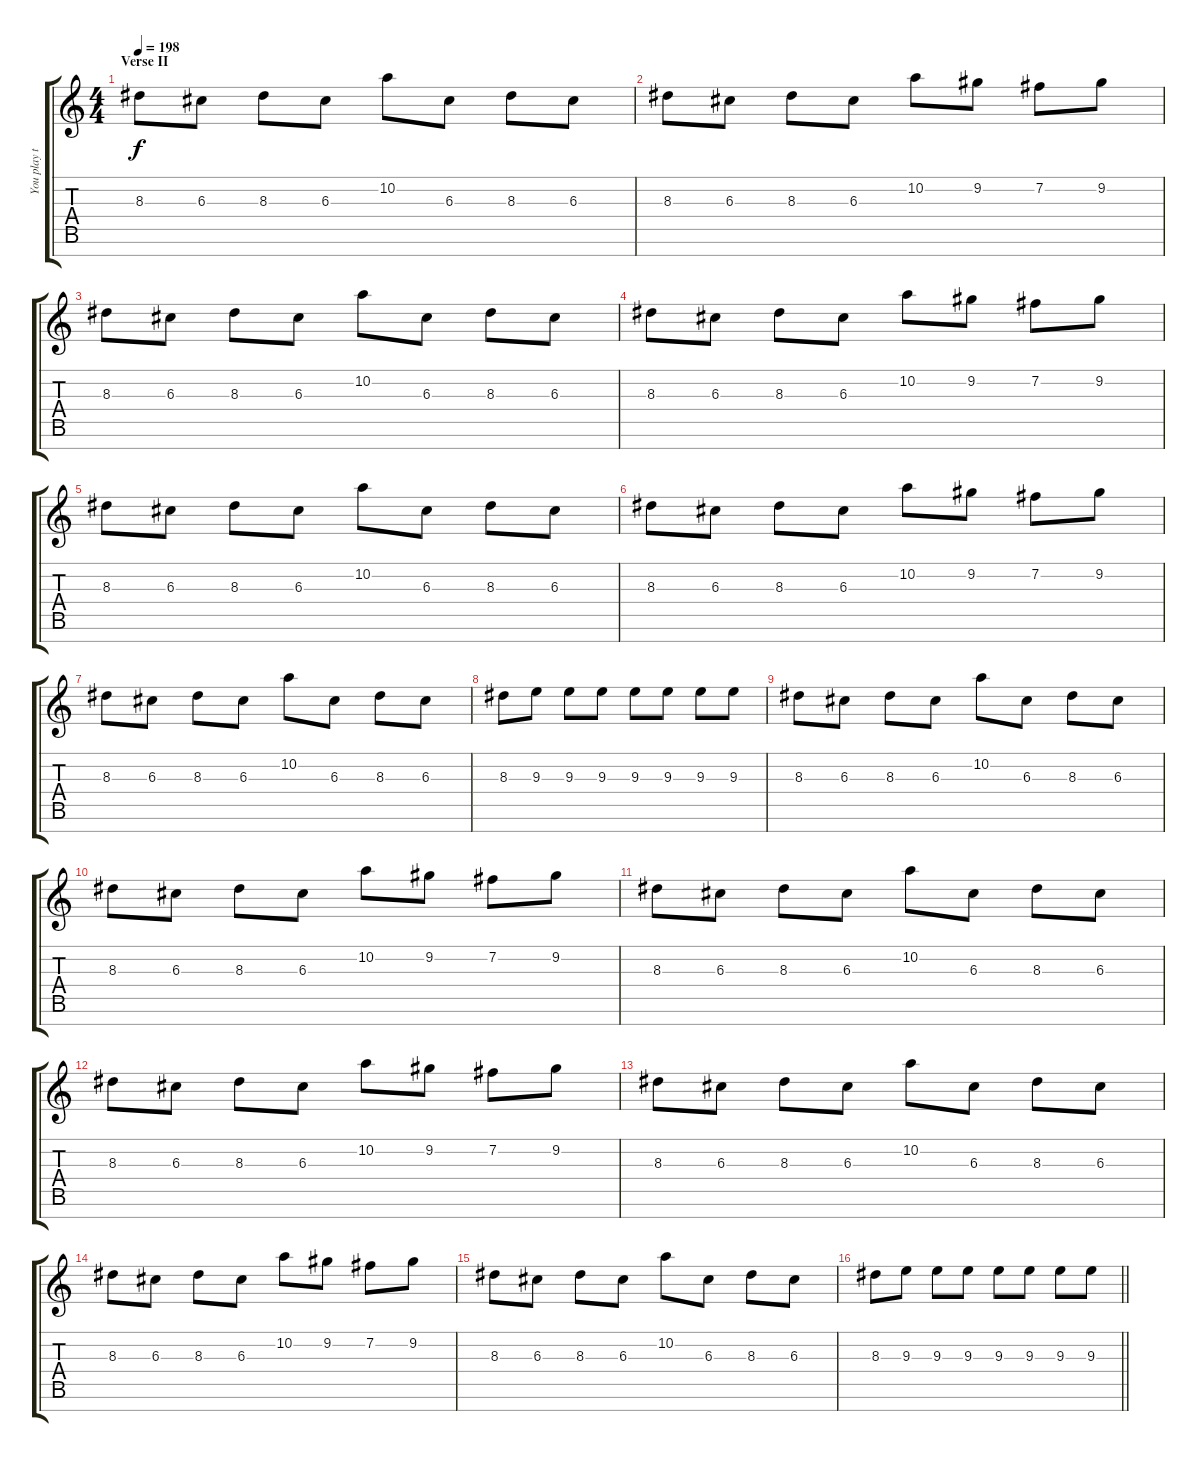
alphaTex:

\track ("You play this" "You play t") {instrument distortionguitar}
\staff {score tabs}
\tuning (E4 B3 G3 D3 A2 E2 B1) {hide}
\ts (4 4)
\section ("" "Verse II")
\tempo 198
\clef g2
\ks c
8.3.8{dy f} 6.3.8 8.3.8 6.3.8 10.2.8 6.3.8 8.3.8 6.3.8 |
8.3.8 6.3.8 8.3.8 6.3.8 10.2.8 9.2.8 7.2.8 9.2.8 |
8.3.8 6.3.8 8.3.8 6.3.8 10.2.8 6.3.8 8.3.8 6.3.8 |
8.3.8 6.3.8 8.3.8 6.3.8 10.2.8 9.2.8 7.2.8 9.2.8 |
8.3.8 6.3.8 8.3.8 6.3.8 10.2.8 6.3.8 8.3.8 6.3.8 |
8.3.8 6.3.8 8.3.8 6.3.8 10.2.8 9.2.8 7.2.8 9.2.8 |
8.3.8 6.3.8 8.3.8 6.3.8 10.2.8 6.3.8 8.3.8 6.3.8 |
8.3.8 9.3.8 9.3.8 9.3.8 9.3.8 9.3.8 9.3.8 9.3.8 |
8.3.8 6.3.8 8.3.8 6.3.8 10.2.8 6.3.8 8.3.8 6.3.8 |
8.3.8 6.3.8 8.3.8 6.3.8 10.2.8 9.2.8 7.2.8 9.2.8 |
8.3.8 6.3.8 8.3.8 6.3.8 10.2.8 6.3.8 8.3.8 6.3.8 |
8.3.8 6.3.8 8.3.8 6.3.8 10.2.8 9.2.8 7.2.8 9.2.8 |
8.3.8 6.3.8 8.3.8 6.3.8 10.2.8 6.3.8 8.3.8 6.3.8 |
8.3.8 6.3.8 8.3.8 6.3.8 10.2.8 9.2.8 7.2.8 9.2.8 |
8.3.8 6.3.8 8.3.8 6.3.8 10.2.8 6.3.8 8.3.8 6.3.8 |
\barLineRight lightlight
8.3.8 9.3.8 9.3.8 9.3.8 9.3.8 9.3.8 9.3.8 9.3.8
